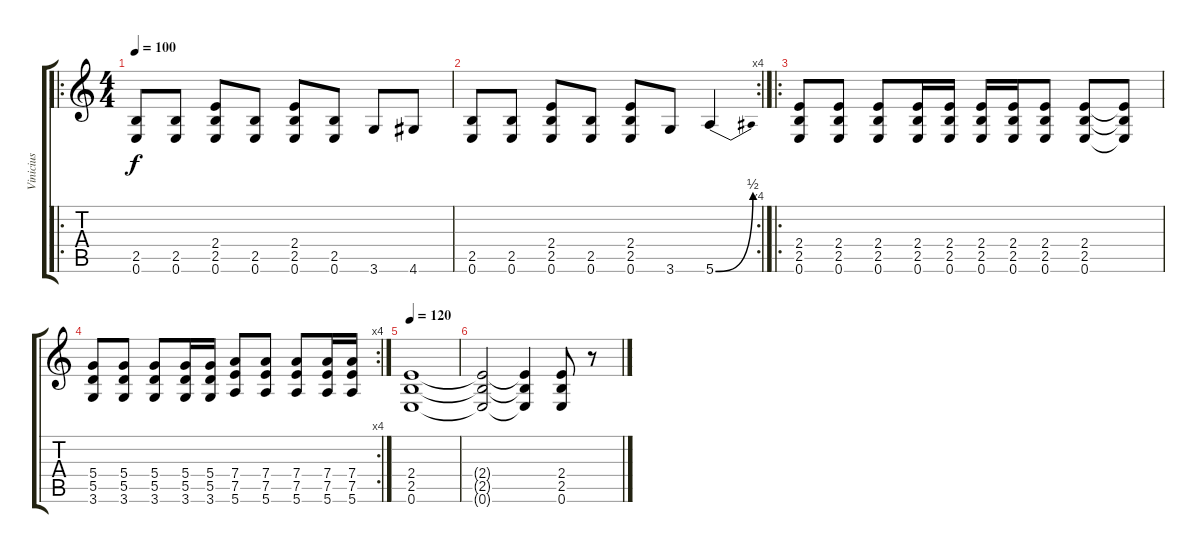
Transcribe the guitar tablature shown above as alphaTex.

\track ("Vinicius" "Vinicius") {instrument distortionguitar}
\staff {score tabs}
\tuning (E4 B3 G3 D3 A2 E2) {hide}
\ro
\ts (4 4)
\tempo 100
\clef g2
\ks c
(2.5 0.6).8{dy f volume 12 instrument electricguitarmuted} (2.5 0.6).8 (2.4 2.5 0.6).8 (2.5 0.6).8 (2.4 2.5 0.6).8 (2.5 0.6).8 3.6.8{instrument distortionguitar} 4.6.8 |
\rc 4
(2.5 0.6).8{instrument electricguitarmuted} (2.5 0.6).8 (2.4 2.5 0.6).8 (2.5 0.6).8 (2.4 2.5 0.6).8 3.6.8{instrument distortionguitar} 5.6{be (bend 0 0 60 2)}.4 |
\ro
(2.4 2.5 0.6).8{volume 16 instrument electricguitarmuted} (2.4 2.5 0.6).8 (2.4 2.5 0.6).8{instrument distortionguitar} (2.4 2.5 0.6).16{instrument electricguitarmuted} (2.4 2.5 0.6).16 (2.4 2.5 0.6).16 (2.4 2.5 0.6).16 (2.4 2.5 0.6).8 (2.4 2.5 0.6).8{instrument distortionguitar} (2.4{t} 2.5{t} 0.6{t}).8 |
\rc 4
(5.4 5.5 3.6).8 (5.4 5.5 3.6).8 (5.4 5.5 3.6).8 (5.4 5.5 3.6).16 (5.4 5.5 3.6).16 (7.4 7.5 5.6).8 (7.4 7.5 5.6).8 (7.4 7.5 5.6).8 (7.4 7.5 5.6).16 (7.4 7.5 5.6).16 |
\tempo 120
(2.4 2.5 0.6).1 |
(2.4{t} 2.5{t} 0.6{t}).2 (2.4{t} 2.5{t} 0.6{t}).4 (2.4 2.5 0.6).8 r.8
